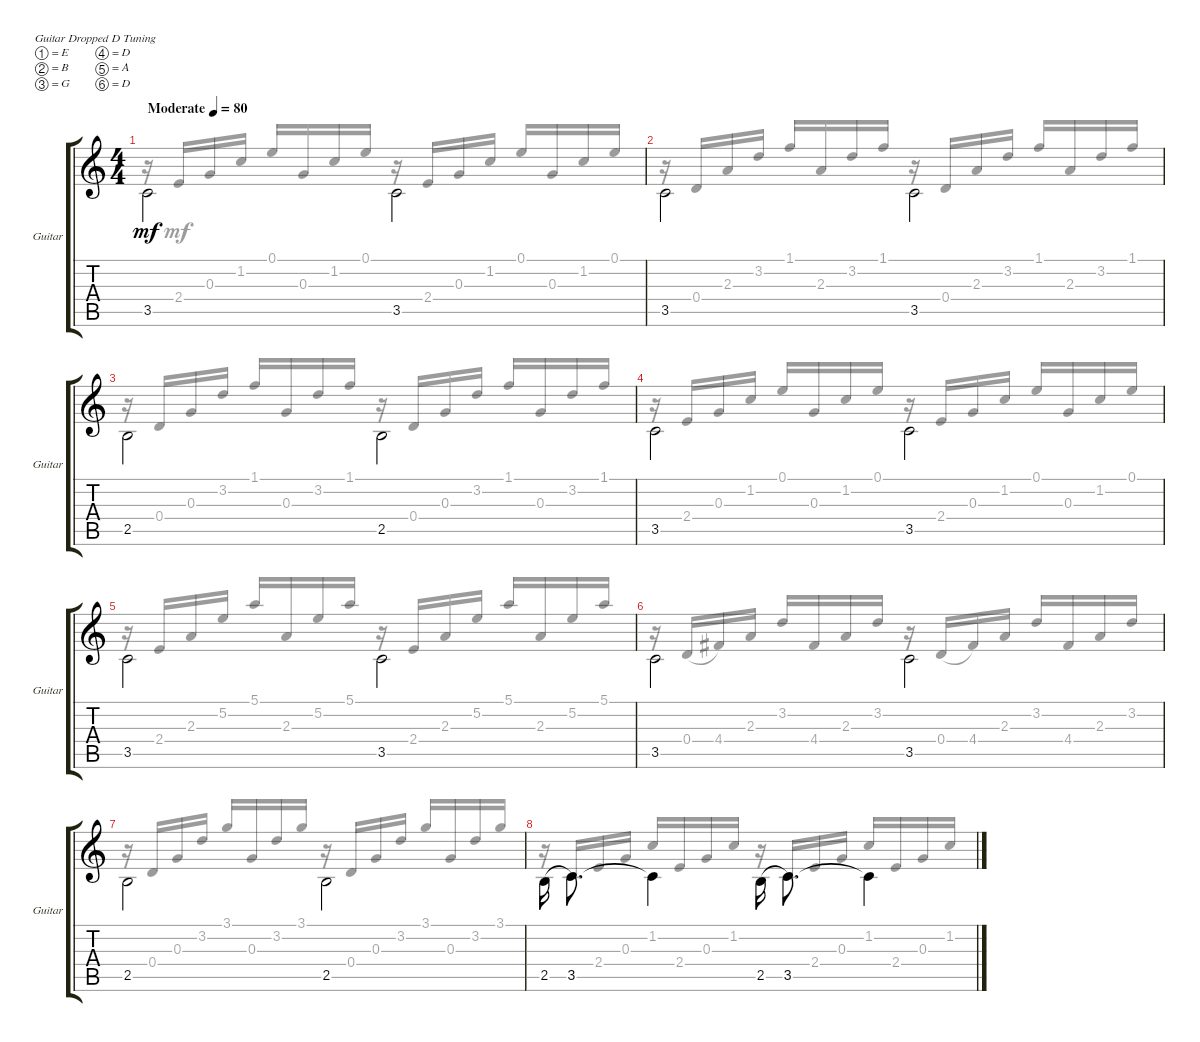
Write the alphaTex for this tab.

\defaultSystemsLayout 4
\bracketExtendMode groupsimilarinstruments
\useSystemSignSeparator
\singleTrackTrackNamePolicy allsystems
\multiTrackTrackNamePolicy allsystems
\firstSystemTrackNameOrientation horizontal
\otherSystemsTrackNameOrientation horizontal
\track ("Guitar" "Guitar") {instrument acousticguitarsteel}
\staff {score tabs}
\tuning (E4 B3 G3 D3 A2 D2)
\voice
\ts (4 4)
\tempo (80 "Moderate")
\clef g2
\ks c
3.5.2{dy mf instrument acousticguitarsteel beam invert} 3.5.2{beam invert} |
3.5.2{beam invert} 3.5.2{beam invert} |
2.5.2{beam invert} 2.5.2{beam invert} |
3.5.2{beam invert} 3.5.2{beam invert} |
3.5.2{beam invert} 3.5.2{beam invert} |
3.5.2{beam invert} 3.5.2{beam invert} |
2.5.2{beam invert} 2.5.2{beam invert} |
2.5.16{legatoorigin beam invert beam split} 3.5.8{d beam invert} 3.5{t}.4{beam invert} 2.5.16{legatoorigin beam invert beam split} 3.5.8{d beam invert} 3.5{t}.4{beam invert}
\voice
\clef g2
\ottava regular
\simile none
\ks c
r.16{dy mf beam invert} 2.4.16{beam invert} 0.3.16 1.2.16 0.1.16{beam invert} 0.3.16 1.2.16 0.1.16 r.16{beam invert} 2.4.16{beam invert} 0.3.16 1.2.16 0.1.16{beam invert} 0.3.16 1.2.16 0.1.16 |
r.16{beam invert} 0.4.16{beam invert} 2.3.16 3.2.16 1.1.16{beam invert} 2.3.16 3.2.16 1.1.16 r.16{beam invert} 0.4.16{beam invert} 2.3.16 3.2.16 1.1.16{beam invert} 2.3.16 3.2.16 1.1.16 |
r.16{beam invert} 0.4.16{beam invert} 0.3.16 3.2.16 1.1.16{beam invert} 0.3.16 3.2.16 1.1.16 r.16{beam invert} 0.4.16{beam invert} 0.3.16 3.2.16 1.1.16{beam invert} 0.3.16 3.2.16 1.1.16 |
r.16{beam invert} 2.4.16{beam invert} 0.3.16 1.2.16 0.1.16{beam invert} 0.3.16 1.2.16 0.1.16 r.16{beam invert} 2.4.16{beam invert} 0.3.16 1.2.16 0.1.16{beam invert} 0.3.16 1.2.16 0.1.16 |
r.16{beam invert} 2.4.16{beam invert} 2.3.16 5.2.16 5.1.16{beam invert} 2.3.16 5.2.16 5.1.16 r.16{beam invert} 2.4.16{beam invert} 2.3.16 5.2.16 5.1.16{beam invert} 2.3.16 5.2.16 5.1.16 |
r.16{beam invert} 0.4.16{legatoorigin beam invert} 4.4.16 2.3.16 3.2.16{beam invert} 4.4.16 2.3.16 3.2.16 r.16{beam invert} 0.4.16{legatoorigin beam invert} 4.4.16 2.3.16 3.2.16{beam invert} 4.4.16 2.3.16 3.2.16 |
r.16{beam invert} 0.4.16{beam invert} 0.3.16 3.2.16 3.1.16{beam invert} 0.3.16 3.2.16 3.1.16 r.16{beam invert} 0.4.16{beam invert} 0.3.16 3.2.16 3.1.16{beam invert} 0.3.16 3.2.16 3.1.16 |
r.16{beam invert} 3.5.16{beam invert} 2.4.16 0.3.16 1.2.16{beam invert} 2.4.16 0.3.16 1.2.16 r.16{beam invert} 3.5.16{beam invert} 2.4.16 0.3.16 1.2.16{beam invert} 2.4.16 0.3.16 1.2.16
